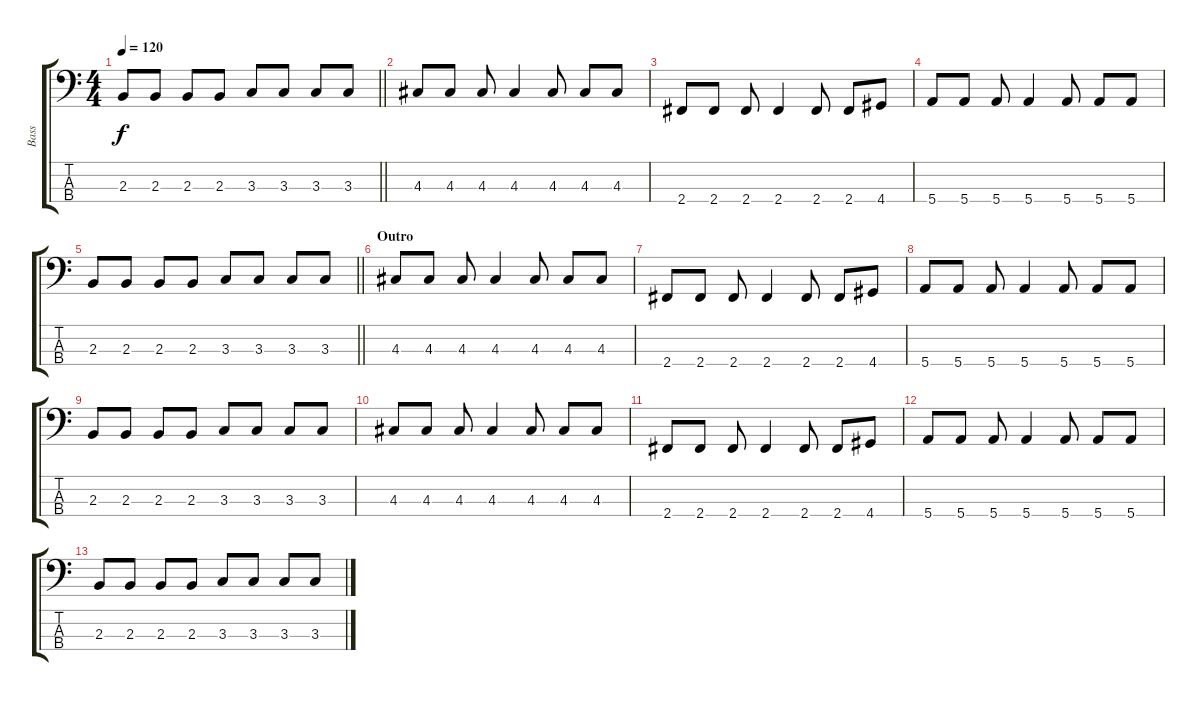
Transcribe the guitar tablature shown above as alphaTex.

\track ("Bass" "Bass") {instrument electricbassfinger}
\staff {score tabs}
\tuning (G2 D2 A1 E1) {hide}
\ts (4 4)
\tempo 120
\clef f4
\barLineRight lightlight
\ks c
2.3.8{dy f} 2.3.8 2.3.8 2.3.8 3.3.8 3.3.8 3.3.8 3.3.8 |
4.3.8 4.3.8 4.3.8 4.3.4 4.3.8 4.3.8 4.3.8 |
2.4.8 2.4.8 2.4.8 2.4.4 2.4.8 2.4.8 4.4.8 |
5.4.8 5.4.8 5.4.8 5.4.4 5.4.8 5.4.8 5.4.8 |
\barLineRight lightlight
2.3.8 2.3.8 2.3.8 2.3.8 3.3.8 3.3.8 3.3.8 3.3.8 |
\section ("" "Outro")
4.3.8 4.3.8 4.3.8 4.3.4 4.3.8 4.3.8 4.3.8 |
2.4.8 2.4.8 2.4.8 2.4.4 2.4.8 2.4.8 4.4.8 |
5.4.8 5.4.8 5.4.8 5.4.4 5.4.8 5.4.8 5.4.8 |
2.3.8 2.3.8 2.3.8 2.3.8 3.3.8 3.3.8 3.3.8 3.3.8 |
4.3.8 4.3.8 4.3.8 4.3.4 4.3.8 4.3.8 4.3.8 |
2.4.8 2.4.8 2.4.8 2.4.4 2.4.8 2.4.8 4.4.8 |
5.4.8 5.4.8 5.4.8 5.4.4 5.4.8 5.4.8 5.4.8 |
2.3.8 2.3.8 2.3.8 2.3.8 3.3.8 3.3.8 3.3.8 3.3.8
